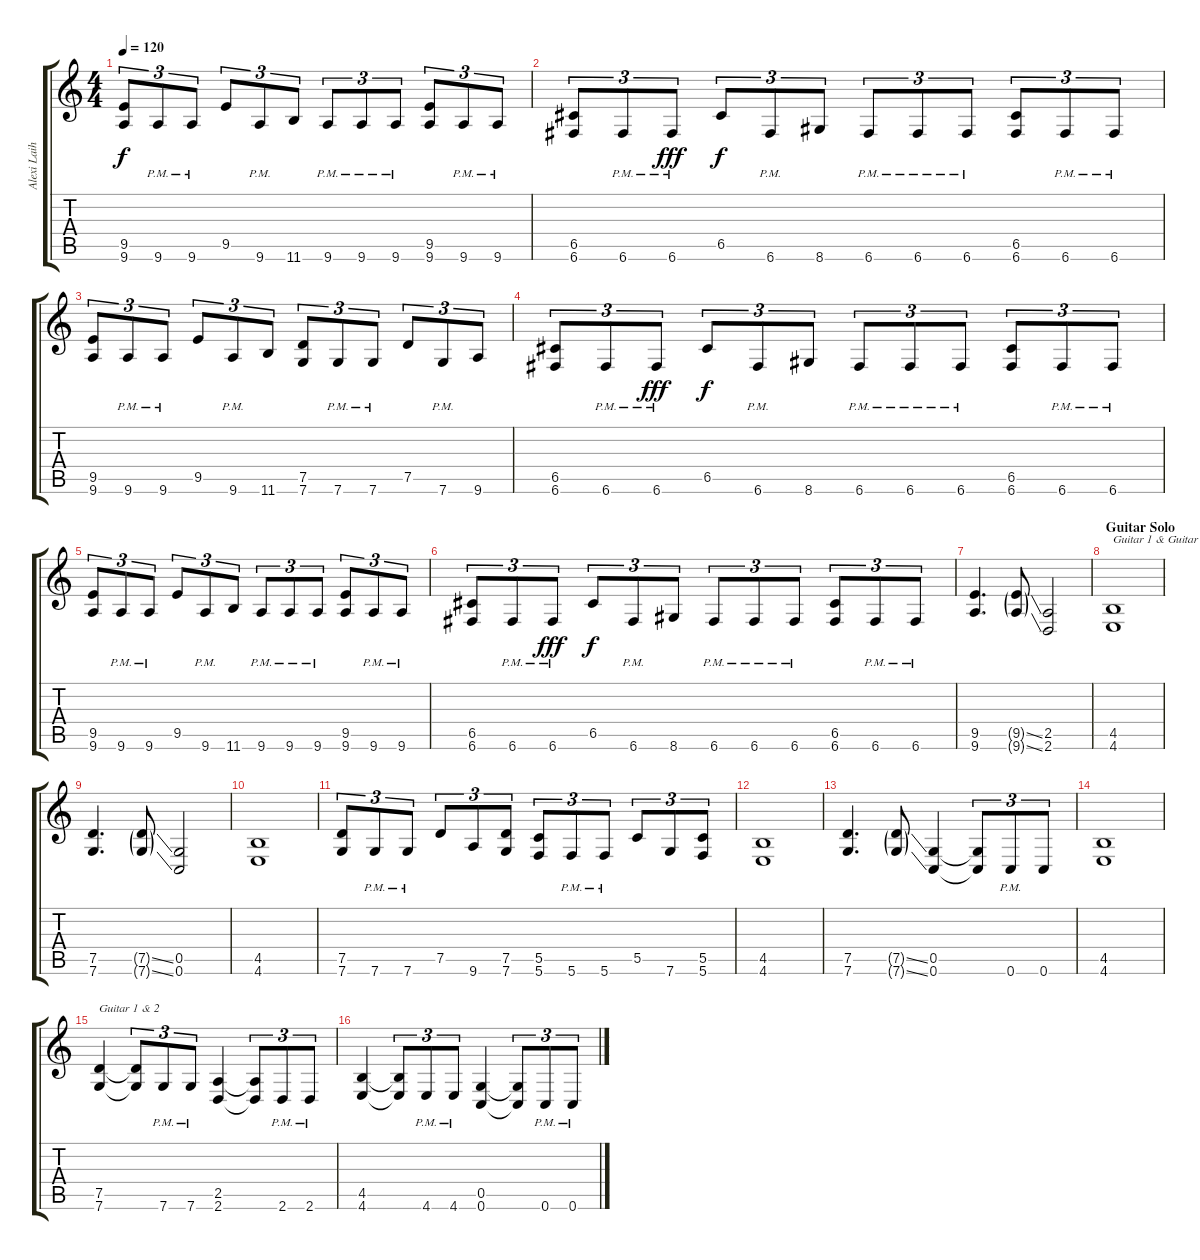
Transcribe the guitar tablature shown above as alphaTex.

\track ("Alexi Laiho [Guitar 1]" "Alexi Laih") {instrument distortionguitar}
\staff {score tabs}
\tuning (D4 A3 F3 C3 G2 C2) {hide}
\ts (4 4)
\tempo 120
\clef g2
\ks c
(9.5 9.6).8{tu (3 2) dy f} 9.6{pm}.8{tu (3 2)} 9.6{pm}.8{tu (3 2)} 9.5.8{tu (3 2)} 9.6{pm}.8{tu (3 2)} 11.6.8{tu (3 2)} 9.6{pm}.8{tu (3 2)} 9.6{pm}.8{tu (3 2)} 9.6{pm}.8{tu (3 2)} (9.5 9.6).8{tu (3 2)} 9.6{pm}.8{tu (3 2)} 9.6{pm}.8{tu (3 2)} |
(6.5 6.6).8{tu (3 2)} 6.6{pm}.8{tu (3 2)} 6.6{pm}.8{tu (3 2) dy fff} 6.5.8{tu (3 2) dy f} 6.6{pm}.8{tu (3 2)} 8.6.8{tu (3 2)} 6.6{pm}.8{tu (3 2)} 6.6{pm}.8{tu (3 2)} 6.6{pm}.8{tu (3 2)} (6.5 6.6).8{tu (3 2)} 6.6{pm}.8{tu (3 2)} 6.6{pm}.8{tu (3 2)} |
(9.5 9.6).8{tu (3 2)} 9.6{pm}.8{tu (3 2)} 9.6{pm}.8{tu (3 2)} 9.5.8{tu (3 2)} 9.6{pm}.8{tu (3 2)} 11.6.8{tu (3 2)} (7.5 7.6).8{tu (3 2)} 7.6{pm}.8{tu (3 2)} 7.6{pm}.8{tu (3 2)} 7.5.8{tu (3 2)} 7.6{pm}.8{tu (3 2)} 9.6.8{tu (3 2)} |
(6.5 6.6).8{tu (3 2)} 6.6{pm}.8{tu (3 2)} 6.6{pm}.8{tu (3 2) dy fff} 6.5.8{tu (3 2) dy f} 6.6{pm}.8{tu (3 2)} 8.6.8{tu (3 2)} 6.6{pm}.8{tu (3 2)} 6.6{pm}.8{tu (3 2)} 6.6{pm}.8{tu (3 2)} (6.5 6.6).8{tu (3 2)} 6.6{pm}.8{tu (3 2)} 6.6{pm}.8{tu (3 2)} |
(9.5 9.6).8{tu (3 2)} 9.6{pm}.8{tu (3 2)} 9.6{pm}.8{tu (3 2)} 9.5.8{tu (3 2)} 9.6{pm}.8{tu (3 2)} 11.6.8{tu (3 2)} 9.6{pm}.8{tu (3 2)} 9.6{pm}.8{tu (3 2)} 9.6{pm}.8{tu (3 2)} (9.5 9.6).8{tu (3 2)} 9.6{pm}.8{tu (3 2)} 9.6{pm}.8{tu (3 2)} |
(6.5 6.6).8{tu (3 2)} 6.6{pm}.8{tu (3 2)} 6.6{pm}.8{tu (3 2) dy fff} 6.5.8{tu (3 2) dy f} 6.6{pm}.8{tu (3 2)} 8.6.8{tu (3 2)} 6.6{pm}.8{tu (3 2)} 6.6{pm}.8{tu (3 2)} 6.6{pm}.8{tu (3 2)} (6.5 6.6).8{tu (3 2)} 6.6{pm}.8{tu (3 2)} 6.6{pm}.8{tu (3 2)} |
(9.5 9.6).4{d} (9.5{ss g} 9.6{ss g}).8 (2.5 2.6).2 |
\section ("" "Guitar Solo")
(4.5 4.6).1{txt "Guitar 1 & Guitar 2"} |
(7.5 7.6).4{d} (7.5{ss g} 7.6{ss g}).8 (0.5 0.6).2 |
(4.5 4.6).1 |
(7.5 7.6).8{tu (3 2)} 7.6{pm}.8{tu (3 2)} 7.6{pm}.8{tu (3 2)} 7.5.8{tu (3 2)} 9.6.8{tu (3 2)} (7.5 7.6).8{tu (3 2)} (5.5 5.6).8{tu (3 2)} 5.6{pm}.8{tu (3 2)} 5.6{pm}.8{tu (3 2)} 5.5.8{tu (3 2)} 7.6.8{tu (3 2)} (5.5 5.6).8{tu (3 2)} |
(4.5 4.6).1 |
(7.5 7.6).4{d} (7.5{ss g} 7.6{ss g}).8 (0.5 0.6).4 (0.5{t} 0.6{t}).8{tu (3 2)} 0.6{pm}.8{tu (3 2)} 0.6.8{tu (3 2)} |
(4.5 4.6).1 |
(7.5 7.6).4{txt "Guitar 1 & 2"} (7.5{t} 7.6{t}).8{tu (3 2)} 7.6{pm}.8{tu (3 2)} 7.6{pm}.8{tu (3 2)} (2.5 2.6).4 (2.5{t} 2.6{t}).8{tu (3 2)} 2.6{pm}.8{tu (3 2)} 2.6{pm}.8{tu (3 2)} |
(4.5 4.6).4 (4.5{t} 4.6{t}).8{tu (3 2)} 4.6{pm}.8{tu (3 2)} 4.6{pm}.8{tu (3 2)} (0.5 0.6).4 (0.5{t} 0.6{t}).8{tu (3 2)} 0.6{pm}.8{tu (3 2)} 0.6{pm}.8{tu (3 2)}
